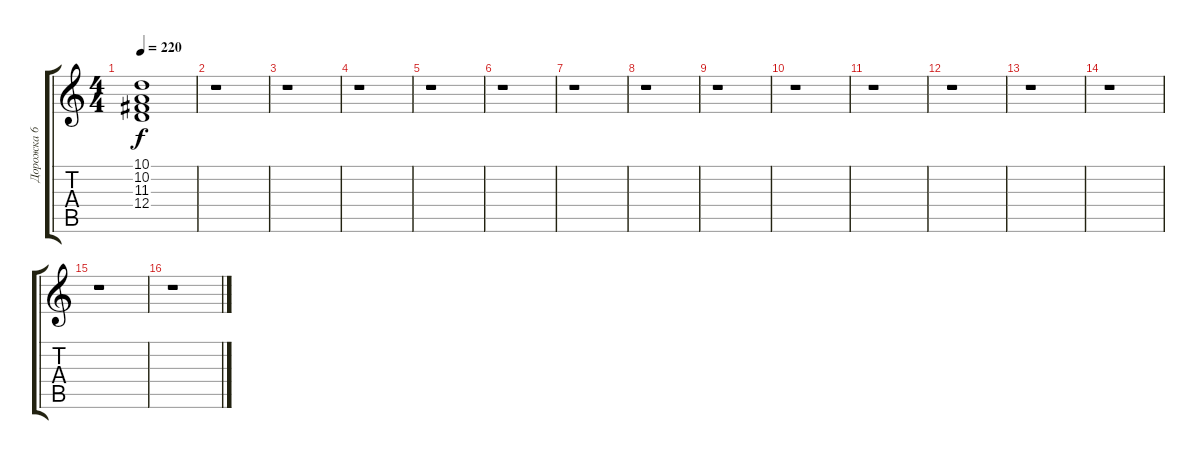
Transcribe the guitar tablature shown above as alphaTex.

\track ("Дорожка 6" "Дорожка 6") {instrument stringensemble1}
\staff {score tabs}
\tuning (E4 B3 G3 D3 A2 E2) {hide}
\ts (4 4)
\tempo 220
\clef g2
\ks c
(10.1 10.2 11.3 12.4).1{dy f} |
r.1 |
r.1 |
r.1 |
r.1 |
r.1 |
r.1 |
r.1 |
r.1 |
r.1 |
r.1 |
r.1 |
r.1 |
r.1 |
r.1 |
r.1
